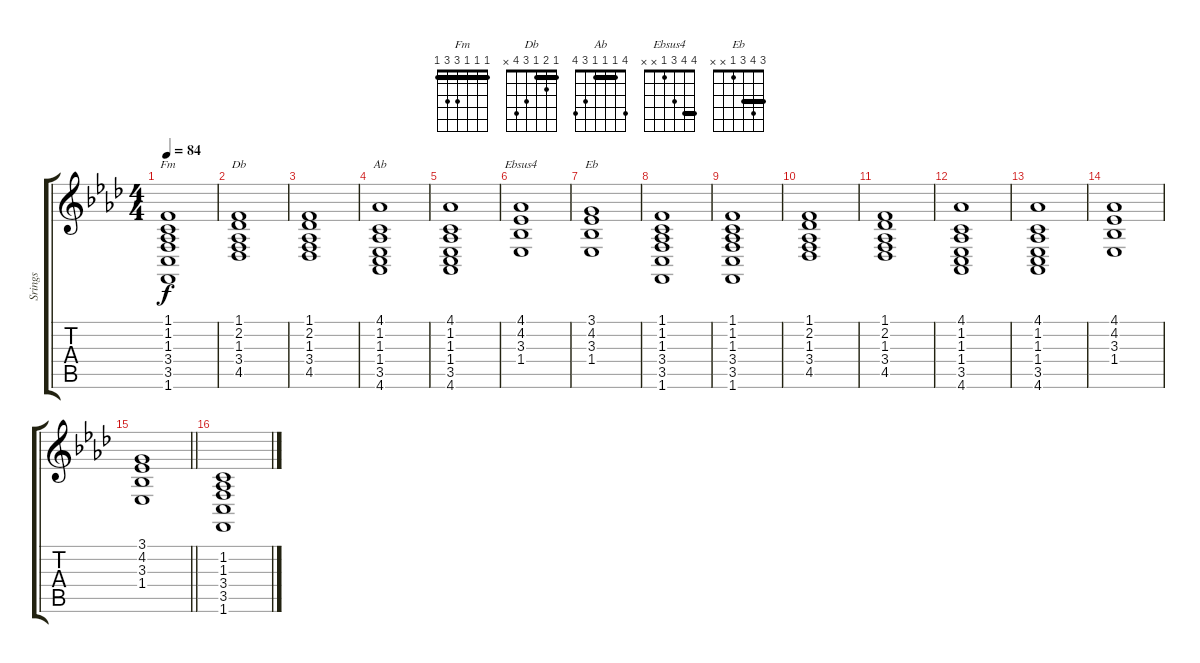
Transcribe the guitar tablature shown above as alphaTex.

\track ("Srings" "Srings") {instrument stringensemble2}
\staff {score tabs}
\tuning (E4 B3 G3 D3 A2 E2) {hide}
\chord ("Fm" 1 1 1 3 3 1) {barre 1}
\chord ("Db" 1 2 1 3 4 x) {barre 1}
\chord ("Ab" 4 1 1 1 3 4) {barre 1}
\chord ("Ebsus4" 4 4 3 1 x x) {barre 4}
\chord ("Eb" 3 4 3 1 x x) {barre 3}
\ts (4 4)
\tempo 84
\clef g2
\ks ab
(1.1 1.2 1.3 3.4 3.5 1.6).1{ch "Fm" dy f} |
(1.1 2.2 1.3 3.4 4.5).1{ch "Db"} |
(1.1 2.2 1.3 3.4 4.5).1 |
(4.1 1.2 1.3 1.4 3.5 4.6).1{ch "Ab"} |
(4.1 1.2 1.3 1.4 3.5 4.6).1 |
(4.1 4.2 3.3 1.4).1{ch "Ebsus4"} |
(3.1 4.2 3.3 1.4).1{ch "Eb"} |
(1.1 1.2 1.3 3.4 3.5 1.6).1 |
(1.1 1.2 1.3 3.4 3.5 1.6).1 |
(1.1 2.2 1.3 3.4 4.5).1 |
(1.1 2.2 1.3 3.4 4.5).1 |
(4.1 1.2 1.3 1.4 3.5 4.6).1 |
(4.1 1.2 1.3 1.4 3.5 4.6).1 |
(4.1 4.2 3.3 1.4).1 |
\barLineRight lightlight
(3.1 4.2 3.3 1.4).1 |
(1.2 1.3 3.4 3.5 1.6).1
